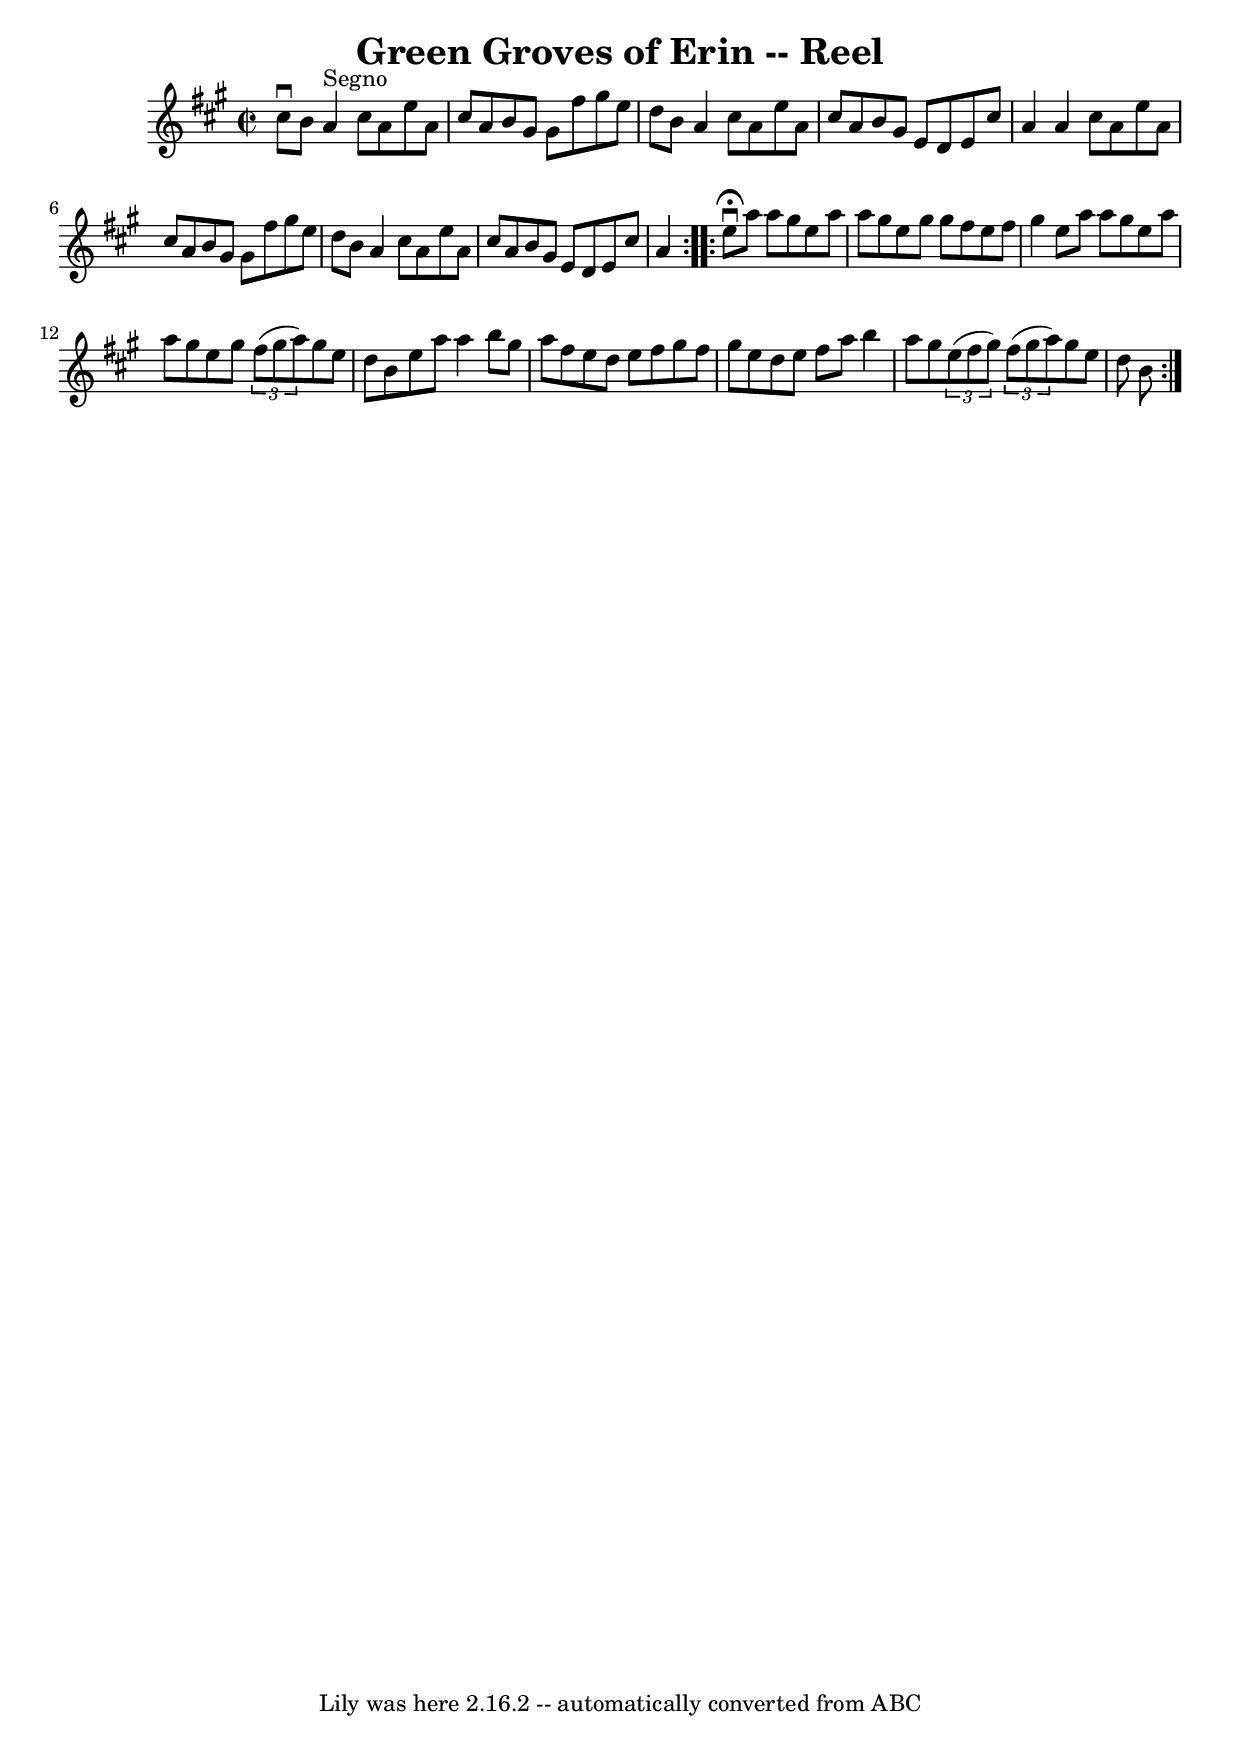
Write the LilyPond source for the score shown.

\version "2.16.2"
\include "Mammoth.ily"
\header {
	%% book = "Ryan's Mammoth Collection"
	crossRefNumber = "1"
	footnotes = "\\\\374"
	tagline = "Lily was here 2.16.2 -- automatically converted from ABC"
	title = "Green Groves of Erin -- Reel"
}
voicedefault =  {


\repeat volta 2 {
\override Staff.TimeSignature #'style = #'C
 \time 2/2 
\key a \major cis''8^\downbow b'8    |
 a'4^"Segno"  
 cis''8 a'8 e''8 a'8 cis''8 a'8    |
 b'8 gis'8    
gis'8 fis''8 gis''8 e''8 d''8 b'8    |
 a'4 cis''8    
a'8 e''8 a'8 cis''8 a'8    |
 b'8 gis'8 e'8 d'8    
e'8 cis''8 a'4    |
 a'4 cis''8 a'8 e''8 a'8    
cis''8 a'8    |
 b'8 gis'8 gis'8 fis''8 gis''8 e''8   
 d''8 b'8    |
 a'4 cis''8 a'8 e''8 a'8 cis''8 a'8 
   |
 b'8 gis'8 e'8 d'8 e'8 cis''8 a'4    }     
\repeat volta 2 { e''8^\fermata^\downbow a''8 a''8 gis''8 e''8    
a''8 a''8 gis''8    |
 e''8 gis''8 gis''8 fis''8 e''8 
 fis''8 gis''4    |
 e''8 a''8 a''8 gis''8 e''8    
a''8 a''8 gis''8    |
 e''8 gis''8    \times 2/3 { fis''8 (
 gis''8 a''8) } gis''8 e''8 d''8 b'8    |
 e''8    
a''8 a''4 b''8 gis''8 a''8 fis''8    |
 e''8 d''8    
e''8 fis''8 gis''8 fis''8 gis''8 e''8    |
 d''8 e''8 
 fis''8 a''8 b''4 a''8 gis''8    |
     \times 2/3 { e''8 
(fis''8 gis''8) }   \times 2/3 { fis''8 (gis''8 a''8) }   
gis''8 e''8 d''8 b'8      }   
}

\score{
    <<

	\context Staff="default"
	{
	    \voicedefault 
	}

    >>
	\layout {
	}
	\midi {}
}
